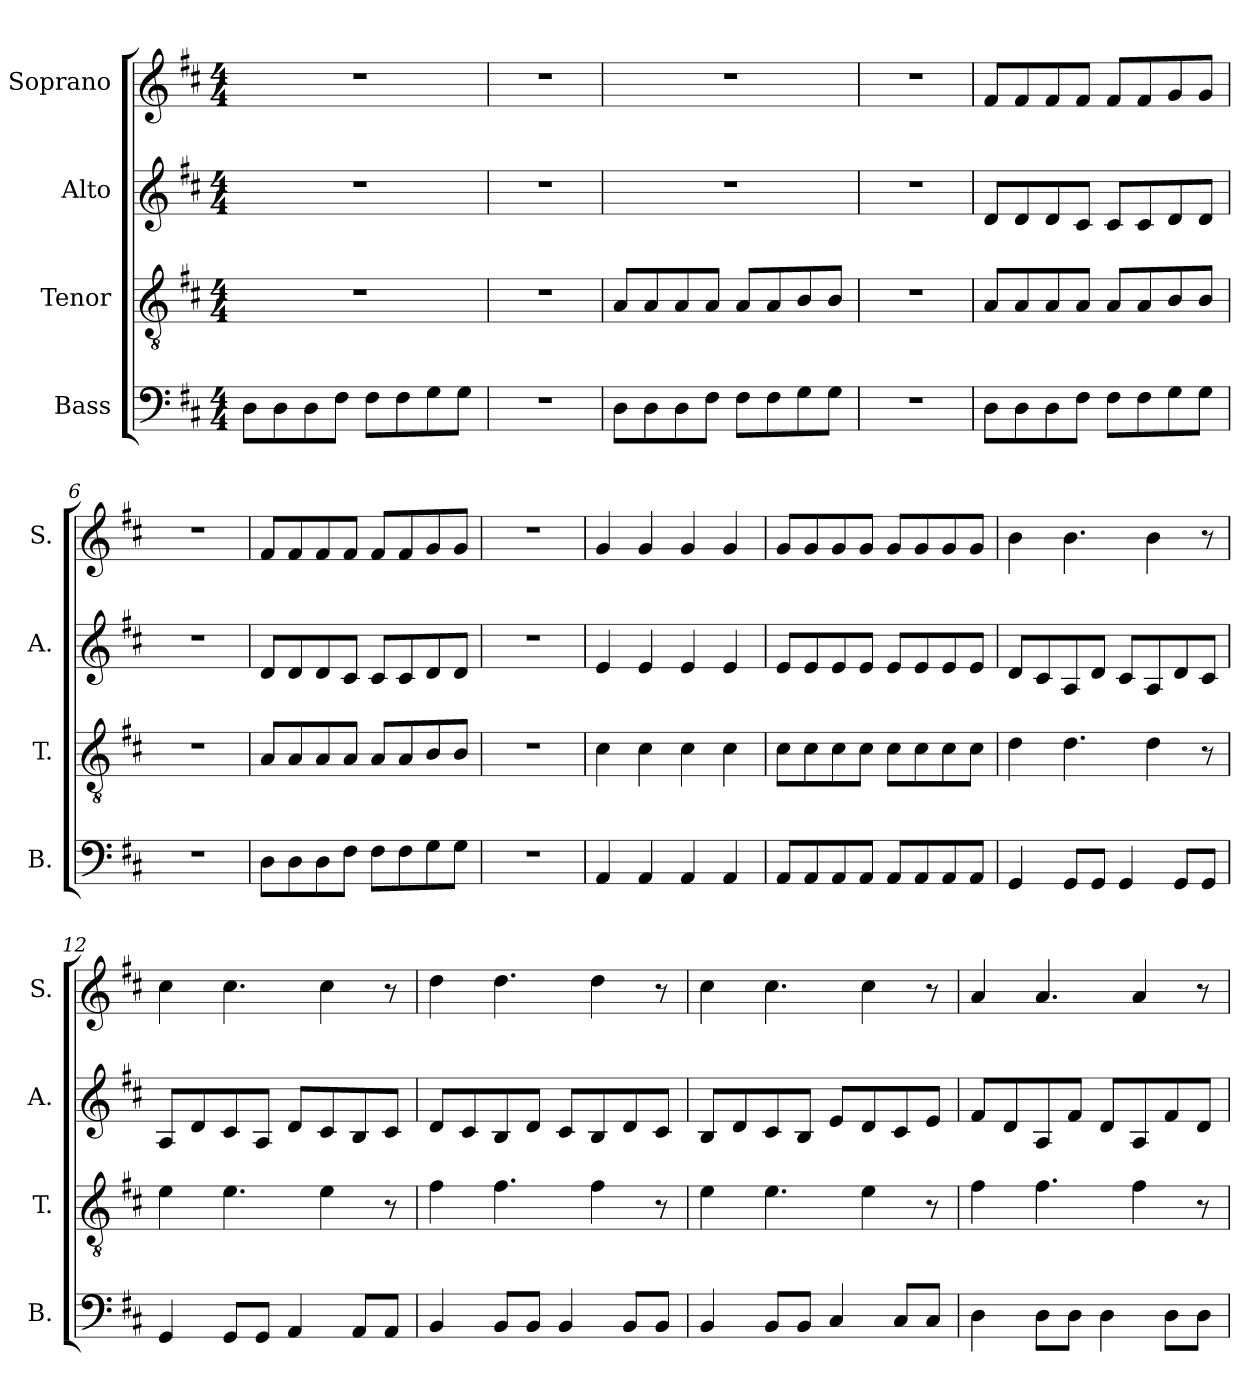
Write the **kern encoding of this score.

**kern	**kern	**kern	**kern
*part4	*part3	*part2	*part1
*staff4	*staff3	*staff2	*staff1
*I"Bass	*I"Tenor	*I"Alto	*I"Soprano
*I'B.	*I'T.	*I'A.	*I'S.
*clefF4	*clefGv2	*clefG2	*clefG2
*k[f#c#]	*k[f#c#]	*k[f#c#]	*k[f#c#]
*M4/4	*M4/4	*M4/4	*M4/4
=1	=1	=1	=1
8D\L	1r	1r	1r
8D\	.	.	.
8D\	.	.	.
8F#\J	.	.	.
8F#\L	.	.	.
8F#\	.	.	.
8G\	.	.	.
8G\J	.	.	.
=2	=2	=2	=2
1r	1r	1r	1r
=3	=3	=3	=3
8D\L	8A/L	1r	1r
8D\	8A/	.	.
8D\	8A/	.	.
8F#\J	8A/J	.	.
8F#\L	8A/L	.	.
8F#\	8A/	.	.
8G\	8B/	.	.
8G\J	8B/J	.	.
=4	=4	=4	=4
1r	1r	1r	1r
=5	=5	=5	=5
8D\L	8A/L	8d/L	8f#/L
8D\	8A/	8d/	8f#/
8D\	8A/	8d/	8f#/
8F#\J	8A/J	8c#/J	8f#/J
8F#\L	8A/L	8c#/L	8f#/L
8F#\	8A/	8c#/	8f#/
8G\	8B/	8d/	8g/
8G\J	8B/J	8d/J	8g/J
=6	=6	=6	=6
1r	1r	1r	1r
!!LO:LB:g=z
=7	=7	=7	=7
8D\L	8A/L	8d/L	8f#/L
8D\	8A/	8d/	8f#/
8D\	8A/	8d/	8f#/
8F#\J	8A/J	8c#/J	8f#/J
8F#\L	8A/L	8c#/L	8f#/L
8F#\	8A/	8c#/	8f#/
8G\	8B/	8d/	8g/
8G\J	8B/J	8d/J	8g/J
=8	=8	=8	=8
1r	1r	1r	1r
=9	=9	=9	=9
4AA/	4c#\	4e/	4g/
4AA/	4c#\	4e/	4g/
4AA/	4c#\	4e/	4g/
4AA/	4c#\	4e/	4g/
=10	=10	=10	=10
8AA/L	8c#\L	8e/L	8g/L
8AA/	8c#\	8e/	8g/
8AA/	8c#\	8e/	8g/
8AA/J	8c#\J	8e/J	8g/J
8AA/L	8c#\L	8e/L	8g/L
8AA/	8c#\	8e/	8g/
8AA/	8c#\	8e/	8g/
8AA/J	8c#\J	8e/J	8g/J
=11	=11	=11	=11
4GG/	4d\	8d/L	4b\
.	.	8c#/	.
8GG/L	4.d\	8A/	4.b\
8GG/J	.	8d/J	.
4GG/	.	8c#/L	.
.	4d\	8A/	4b\
8GG/L	.	8d/	.
8GG/J	8r	8c#/J	8r
=12	=12	=12	=12
4GG/	4e\	8A/L	4cc#\
.	.	8d/	.
8GG/L	4.e\	8c#/	4.cc#\
8GG/J	.	8A/J	.
4AA/	.	8d/L	.
.	4e\	8c#/	4cc#\
8AA/L	.	8B/	.
8AA/J	8r	8c#/J	8r
!!LO:PB:g=z
=13	=13	=13	=13
4BB/	4f#\	8d/L	4dd\
.	.	8c#/	.
8BB/L	4.f#\	8B/	4.dd\
8BB/J	.	8d/J	.
4BB/	.	8c#/L	.
.	4f#\	8B/	4dd\
8BB/L	.	8d/	.
8BB/J	8r	8c#/J	8r
=14	=14	=14	=14
4BB/	4e\	8B/L	4cc#\
.	.	8d/	.
8BB/L	4.e\	8c#/	4.cc#\
8BB/J	.	8B/J	.
4C#/	.	8e/L	.
.	4e\	8d/	4cc#\
8C#/L	.	8c#/	.
8C#/J	8r	8e/J	8r
=15	=15	=15	=15
4D\	4f#\	8f#/L	4a/
.	.	8d/	.
8D\L	4.f#\	8A/	4.a/
8D\J	.	8f#/J	.
4D\	.	8d/L	.
.	4f#\	8A/	4a/
8D\L	.	8f#/	.
8D\J	8r	8d/J	8r
=	=	=	=
*-	*-	*-	*-
